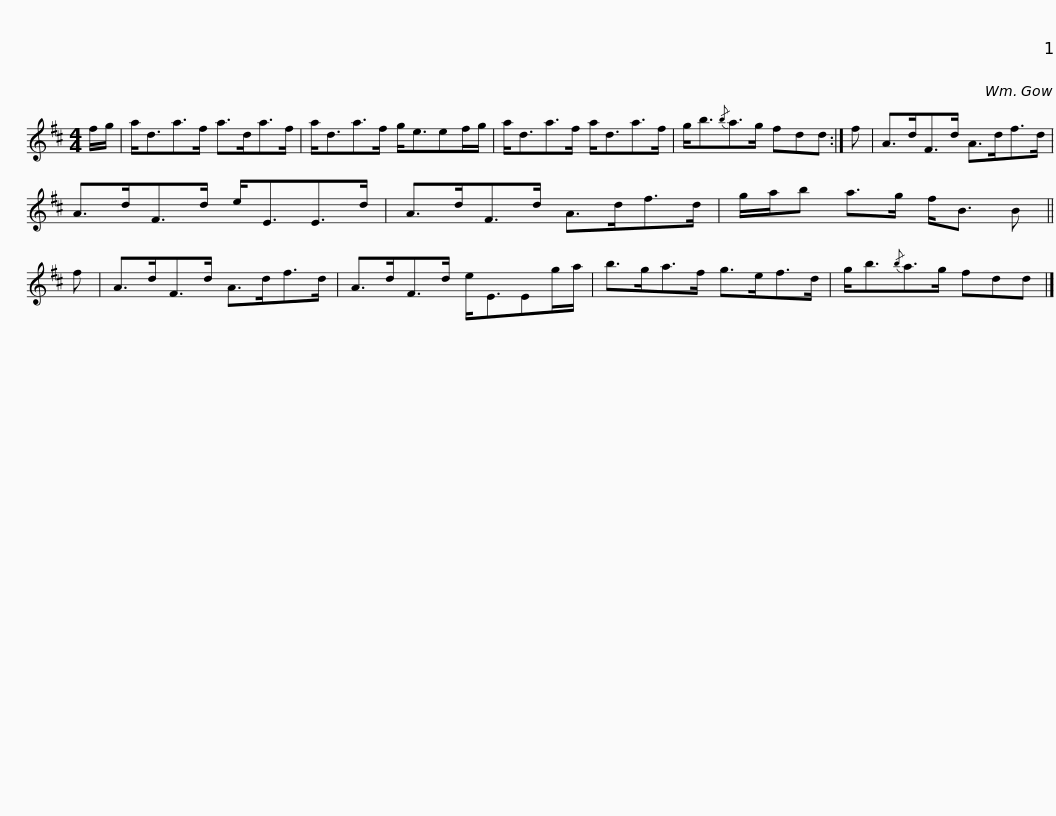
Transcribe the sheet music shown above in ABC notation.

X:1
L:1/8
M:4/4
I:linebreak $
K:D
V:1 treble
V:1
 f/g/ | a<da>f a>da>f | a<da>f g<eef/g/ | a<da>f a<da>f | g<b{/b}a>g fdd :| %5
 f |$ A>dF>d A>df>d | A>dF>d e<EE>d | A>dF>d A>df>d | g/a/b a>g f<B B || %10
 f |$ A>dF>d A>df>d | A>dF>d e<EEg/a/ | b>ga>f g>ef>d | g<b{/b}a>g fdd |] %15
